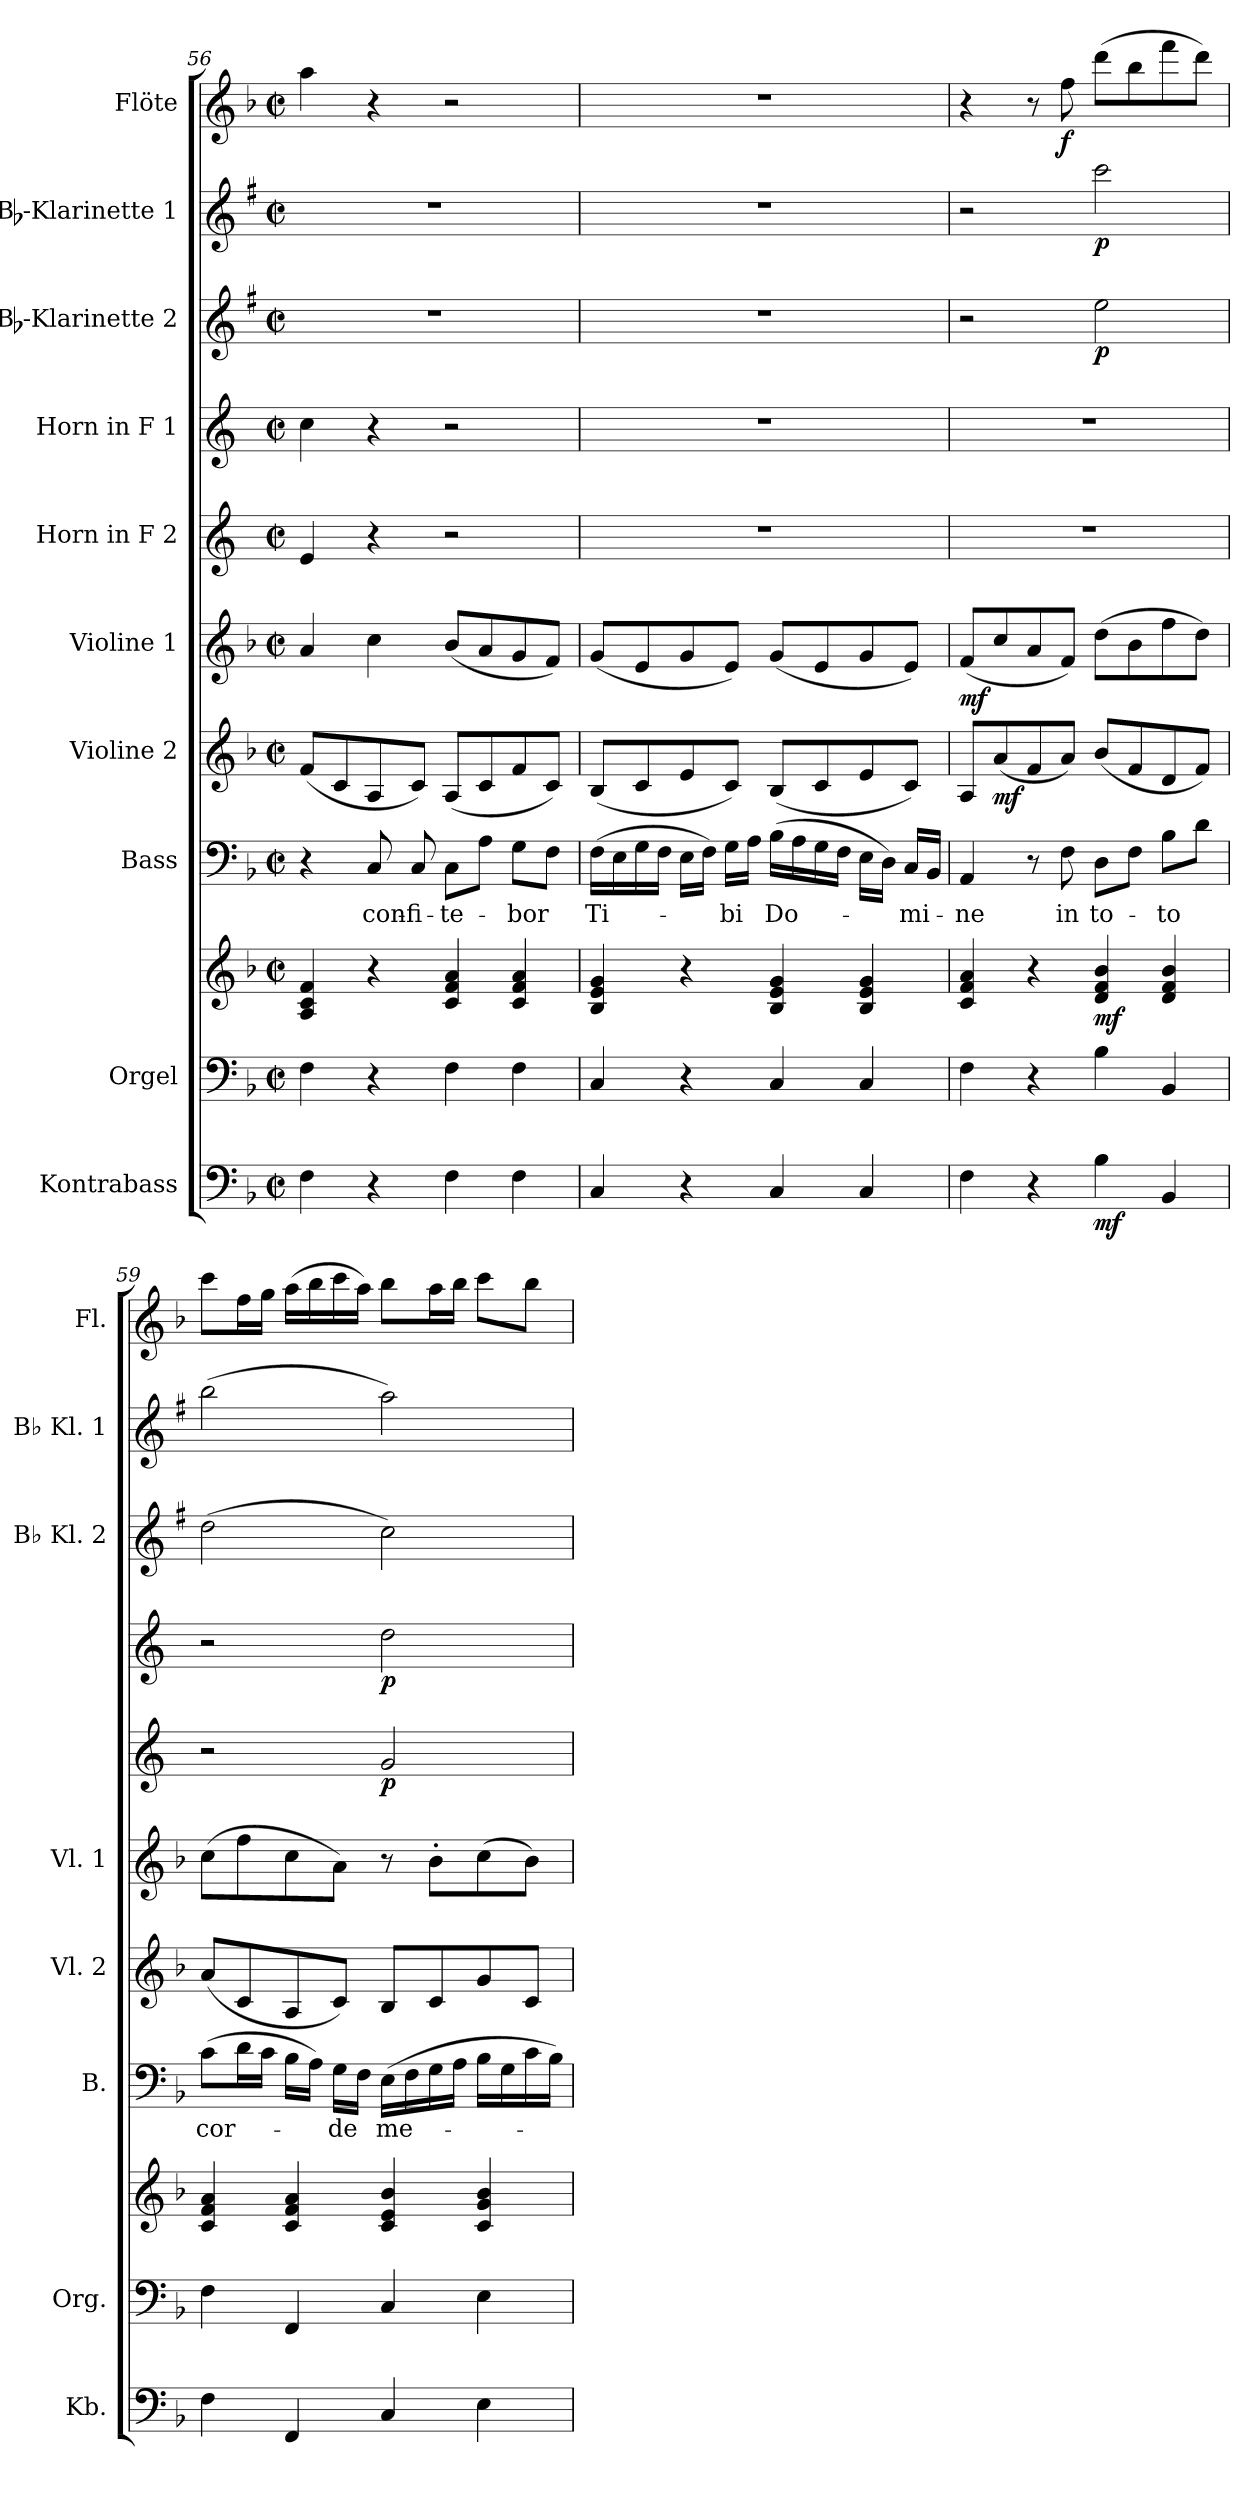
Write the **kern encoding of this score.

**kern	**dynam	**kern	**kern	**dynam	**kern	**text	**kern	**dynam	**kern	**dynam	**kern	**dynam	**kern	**dynam	**kern	**dynam	**kern	**dynam	**kern	**dynam
*part10	*part10	*part9	*part9	*part9	*part8	*part8	*part7	*part7	*part6	*part6	*part5	*part5	*part4	*part4	*part3	*part3	*part2	*part2	*part1	*part1
*staff11	*staff11	*staff10	*staff9	*staff9/10	*staff8	*staff8	*staff7	*staff7	*staff6	*staff6	*staff5	*staff5	*staff4	*staff4	*staff3	*staff3	*staff2	*staff2	*staff1	*staff1
*I"Kontrabass	*	*I"Orgel	*	*	*I"Bass	*	*I"Violine 2	*	*I"Violine 1	*	*I"Horn in F 2	*	*I"Horn in F 1	*	*I"Bb-Klarinette 2	*	*I"Bb-Klarinette 1	*	*I"Flöte	*
*I'Kb.	*	*I'Org.	*	*	*I'B.	*	*I'Vl. 2	*	*I'Vl. 1	*	*	*	*	*	*I'Bb Kl. 2	*	*I'Bb Kl. 1	*	*I'Fl.	*
*clefF4	*	*clefF4	*clefG2	*	*clefF4	*	*clefG2	*	*clefG2	*	*clefG2	*	*clefG2	*	*clefG2	*	*clefG2	*	*clefG2	*
*ITrd7c12	*	*	*	*	*	*	*	*	*	*	*ITrd4c7	*	*ITrd4c7	*	*ITrd1c2	*	*ITrd1c2	*	*	*
*k[b-]	*	*k[b-]	*k[b-]	*	*k[b-]	*	*k[b-]	*	*k[b-]	*	*k[b-]	*	*k[b-]	*	*k[b-]	*	*k[b-]	*	*k[b-]	*
*F:	*	*F:	*F:	*	*F:	*	*F:	*	*F:	*	*F:	*	*F:	*	*F:	*	*F:	*	*F:	*
*M2/2	*	*M2/2	*M2/2	*	*M2/2	*	*M2/2	*	*M2/2	*	*M2/2	*	*M2/2	*	*M2/2	*	*M2/2	*	*M2/2	*
*met(c|)	*	*met(c|)	*met(c|)	*	*met(c|)	*	*met(c|)	*	*met(c|)	*	*met(c|)	*	*met(c|)	*	*met(c|)	*	*met(c|)	*	*met(c|)	*
=56	=56	=56	=56	=56	=56	=56	=56	=56	=56	=56	=56	=56	=56	=56	=56	=56	=56	=56	=56	=56
4FF\	.	4F\	4A/ 4c/ 4f/	.	4r	.	(<8f/L	.	4a/	.	4A/	.	4f\	.	1r	.	1r	.	4aa\	.
.	.	.	.	.	.	.	8c/	.	.	.	.	.	.	.	.	.	.	.	.	.
!	!	!	!	!	!	!LO:LY:b	!	!	!	!	!	!	!	!	!	!	!	!	!	!
4r	.	4r	4r	.	8C/	con-	8A/	.	4cc\	.	4r	.	4r	.	.	.	.	.	4r	.
!	!	!	!	!	!	!LO:LY:b	!	!	!	!	!	!	!	!	!	!	!	!	!	!
.	.	.	.	.	8C/	-fi-	8c/J)	.	.	.	.	.	.	.	.	.	.	.	.	.
!	!	!	!	!	!	!LO:LY:b	!	!	!	!	!	!	!	!	!	!	!	!	!	!
4FF\	.	4F\	4c/ 4f/ 4a/	.	8C\L	-te-	(<8A/L	.	(<8b-/L	.	2r	.	2r	.	.	.	.	.	2r	.
.	.	.	.	.	8A\J	.	8c/	.	8a/	.	.	.	.	.	.	.	.	.	.	.
!	!	!	!	!	!	!LO:LY:b	!	!	!	!	!	!	!	!	!	!	!	!	!	!
4FF\	.	4F\	4c/ 4f/ 4a/	.	8G\L	-bor	8f/	.	8g/	.	.	.	.	.	.	.	.	.	.	.
.	.	.	.	.	8F\J	.	8c/J)	.	8f/J)	.	.	.	.	.	.	.	.	.	.	.
!!LO:PB:g=z
=57	=57	=57	=57	=57	=57	=57	=57	=57	=57	=57	=57	=57	=57	=57	=57	=57	=57	=57	=57	=57
!	!	!	!	!	!	!LO:LY:b	!	!	!	!	!	!	!	!	!	!	!	!	!	!
4CC/	.	4C/	4B-/ 4e/ 4g/	.	(>16F\LL	Ti-	(<8B-/L	.	(<8g/L	.	1r	.	1r	.	1r	.	1r	.	1r	.
.	.	.	.	.	16E\	.	.	.	.	.	.	.	.	.	.	.	.	.	.	.
.	.	.	.	.	16G\	.	8c/	.	8e/	.	.	.	.	.	.	.	.	.	.	.
.	.	.	.	.	16F\JJ	.	.	.	.	.	.	.	.	.	.	.	.	.	.	.
4r	.	4r	4r	.	16E\LL	.	8e/	.	8g/	.	.	.	.	.	.	.	.	.	.	.
.	.	.	.	.	16F\JJ)	.	.	.	.	.	.	.	.	.	.	.	.	.	.	.
!	!	!	!	!	!	!LO:LY:b	!	!	!	!	!	!	!	!	!	!	!	!	!	!
.	.	.	.	.	16G\LL	-bi	8c/J)	.	8e/J)	.	.	.	.	.	.	.	.	.	.	.
.	.	.	.	.	16A\JJ	.	.	.	.	.	.	.	.	.	.	.	.	.	.	.
!	!	!	!	!	!	!LO:LY:b	!	!	!	!	!	!	!	!	!	!	!	!	!	!
4CC/	.	4C/	4B-/ 4e/ 4g/	.	(>16B-\LL	Do-	(<8B-/L	.	(<8g/L	.	.	.	.	.	.	.	.	.	.	.
.	.	.	.	.	16A\	.	.	.	.	.	.	.	.	.	.	.	.	.	.	.
.	.	.	.	.	16G\	.	8c/	.	8e/	.	.	.	.	.	.	.	.	.	.	.
.	.	.	.	.	16F\JJ	.	.	.	.	.	.	.	.	.	.	.	.	.	.	.
4CC/	.	4C/	4B-/ 4e/ 4g/	.	16E\LL	.	8e/	.	8g/	.	.	.	.	.	.	.	.	.	.	.
.	.	.	.	.	16D\JJ)	.	.	.	.	.	.	.	.	.	.	.	.	.	.	.
!	!	!	!	!	!	!LO:LY:b	!	!	!	!	!	!	!	!	!	!	!	!	!	!
.	.	.	.	.	16C/LL	-mi-	8c/J)	.	8e/J)	.	.	.	.	.	.	.	.	.	.	.
.	.	.	.	.	16BB-/JJ	.	.	.	.	.	.	.	.	.	.	.	.	.	.	.
=58	=58	=58	=58	=58	=58	=58	=58	=58	=58	=58	=58	=58	=58	=58	=58	=58	=58	=58	=58	=58
!	!	!	!	!	!	!LO:LY:b	!	!	!	!LO:DY:b	!	!	!	!	!	!	!	!	!	!
4FF\	.	4F\	4c/ 4f/ 4a/	.	4AA/	-ne	8A/L	.	(<8f/L	mf	1r	.	1r	.	2r	.	2r	.	4r	.
!	!	!	!	!	!	!	!	!LO:DY:b	!	!	!	!	!	!	!	!	!	!	!	!
.	.	.	.	.	.	.	(<8a/	mf	8cc/	.	.	.	.	.	.	.	.	.	.	.
4r	.	4r	4r	.	8r	.	8f/	.	8a/	.	.	.	.	.	.	.	.	.	8r	.
!	!	!	!	!	!	!LO:LY:b	!	!	!	!	!	!	!	!	!	!	!	!	!	!LO:DY:b
.	.	.	.	.	8F\	in	8a/J)	.	8f/J)	.	.	.	.	.	.	.	.	.	8ff\	f
!	!LO:DY:b	!	!	!LO:DY:b	!	!LO:LY:b	!	!	!	!	!	!	!	!	!	!LO:DY:b	!	!LO:DY:b	!	!
4BB-\	mf	4B-\	4d/ 4f/ 4b-/	mf	8D\L	to-	(<8b-/L	.	(>8dd\L	.	.	.	.	.	2dd\	p	2bb-\	p	(>8ddd\L	.
.	.	.	.	.	8F\J	.	8f/	.	8b-\	.	.	.	.	.	.	.	.	.	8bb-\	.
!	!	!	!	!	!	!LO:LY:b	!	!	!	!	!	!	!	!	!	!	!	!	!	!
4BBB-/	.	4BB-/	4d/ 4f/ 4b-/	.	8B-\L	-to	8d/	.	8ff\	.	.	.	.	.	.	.	.	.	8fff\	.
.	.	.	.	.	8d\J	.	8f/J)	.	8dd\J)	.	.	.	.	.	.	.	.	.	8ddd\J)	.
=59	=59	=59	=59	=59	=59	=59	=59	=59	=59	=59	=59	=59	=59	=59	=59	=59	=59	=59	=59	=59
!	!	!	!	!	!	!LO:LY:b	!	!	!	!	!	!	!	!	!	!	!	!	!	!
4FF\	.	4F\	4c/ 4f/ 4a/	.	(>8c\L	cor-	(<8a/L	.	(>8cc\L	.	2r	.	2r	.	(>2cc\	.	(>2aa\	.	8ccc\L	.
.	.	.	.	.	16d\L	.	8c/	.	8ff\	.	.	.	.	.	.	.	.	.	16ff\L	.
.	.	.	.	.	16c\JJ	.	.	.	.	.	.	.	.	.	.	.	.	.	16gg\JJ	.
4FFF/	.	4FF/	4c/ 4f/ 4a/	.	16B-\LL	.	8A/	.	8cc\	.	.	.	.	.	.	.	.	.	(>16aa\LL	.
.	.	.	.	.	16A\JJ)	.	.	.	.	.	.	.	.	.	.	.	.	.	16bb-\	.
!	!	!	!	!	!	!LO:LY:b	!	!	!	!	!	!	!	!	!	!	!	!	!	!
.	.	.	.	.	16G\LL	-de	8c/J)	.	8a\J)	.	.	.	.	.	.	.	.	.	16ccc\	.
.	.	.	.	.	16F\JJ	.	.	.	.	.	.	.	.	.	.	.	.	.	16aa\JJ)	.
!	!	!	!	!	!	!LO:LY:b	!	!	!	!	!	!LO:DY:b	!	!LO:DY:b	!	!	!	!	!	!
4CC/	.	4C/	4c/ 4e/ 4b-/	.	(>16E\LL	me-	8B-/L	.	8r	.	2c/	p	2g\	p	2b-\)	.	2gg\)	.	8bb-\L	.
.	.	.	.	.	16F\	.	.	.	.	.	.	.	.	.	.	.	.	.	.	.
.	.	.	.	.	16G\	.	8c/	.	8b-'>\L	.	.	.	.	.	.	.	.	.	16aa\L	.
.	.	.	.	.	16A\JJ	.	.	.	.	.	.	.	.	.	.	.	.	.	16bb-\JJ	.
4EE\	.	4E\	4c/ 4g/ 4b-/	.	16B-\LL	.	8g/	.	(>8cc\	.	.	.	.	.	.	.	.	.	8ccc\L	.
.	.	.	.	.	16G\	.	.	.	.	.	.	.	.	.	.	.	.	.	.	.
.	.	.	.	.	16c\	.	8c/J	.	8b-\J)	.	.	.	.	.	.	.	.	.	8bb-\J	.
.	.	.	.	.	16B-\JJ)	.	.	.	.	.	.	.	.	.	.	.	.	.	.	.
=	=	=	=	=	=	=	=	=	=	=	=	=	=	=	=	=	=	=	=	=
*-	*-	*-	*-	*-	*-	*-	*-	*-	*-	*-	*-	*-	*-	*-	*-	*-	*-	*-	*-	*-
